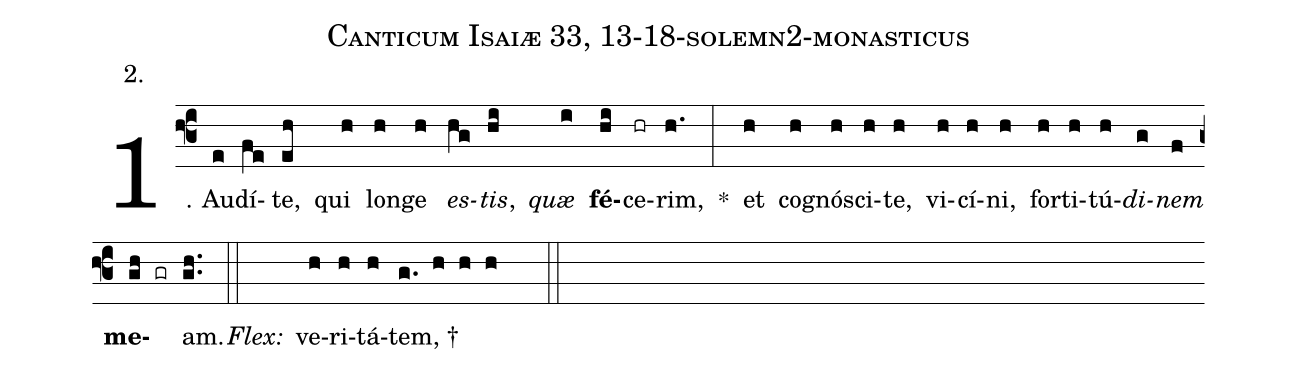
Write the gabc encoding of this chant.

name: Canticum Isaiæ 33, 13-18-solemn2-monasticus;
annotation: 2.;
%%
(f3)1. Au(e)dí(fe)te,(eh) qui(h) lon(h)ge(h) <i>es</i>(hg)<i>tis</i>,(hi) <i>quæ</i>(i) <b>fé</b>(hi)ce(hr)rim,(h.) *(:) et(h) co(h)gnó(h)sci(h)te,(h) vi(h)cí(h)ni,(h) for(h)ti(h)tú(h)<i>di</i>(g)<i>nem</i>(f) <b>me</b>(gh gr)am.(gh..) (::)
<i>Flex:</i>()  ve(h)ri(h)tá(h)tem, †(g. h h h  ::)
